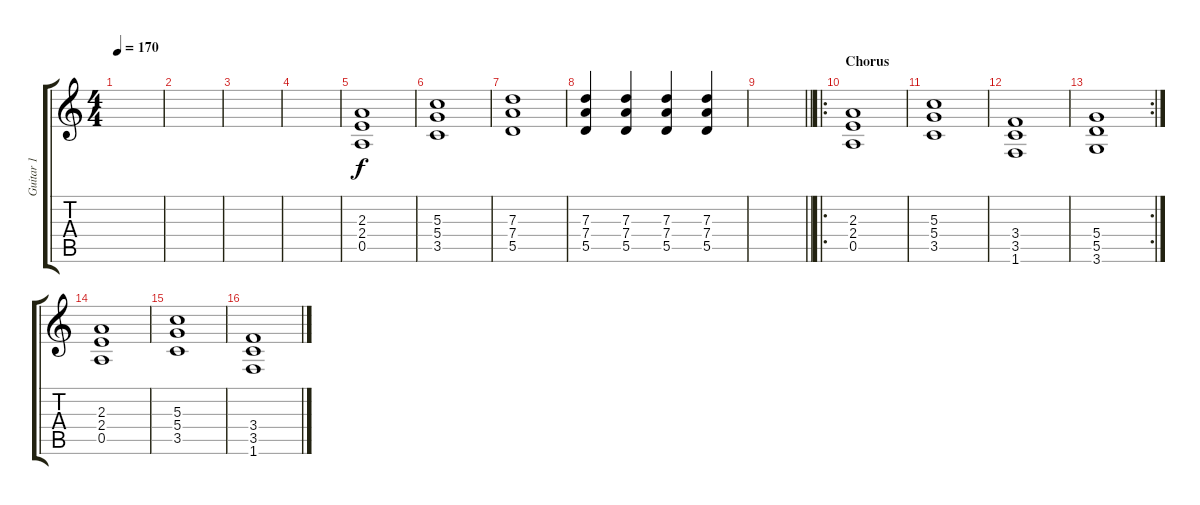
\track ("Guitar 1" "Guitar 1") {instrument overdrivenguitar}
\staff {score tabs}
\tuning (E4 B3 G3 D3 A2 E2) {hide}
\ts (4 4)
\tempo 170
\clef g2
\ks c
|
|
|
|
(2.3 2.4 0.5).1{dy f} |
(5.3 5.4 3.5).1 |
(7.3 7.4 5.5).1 |
(7.3 7.4 5.5).4 (7.3 7.4 5.5).4 (7.3 7.4 5.5).4 (7.3 7.4 5.5).4 |
\barLineRight lightlight
|
\ro
\section ("" "Chorus")
(2.3 2.4 0.5).1 |
(5.3 5.4 3.5).1 |
(3.4 3.5 1.6).1 |
\rc 2
(5.4 5.5 3.6).1 |
(2.3 2.4 0.5).1 |
(5.3 5.4 3.5).1 |
(3.4 3.5 1.6).1
